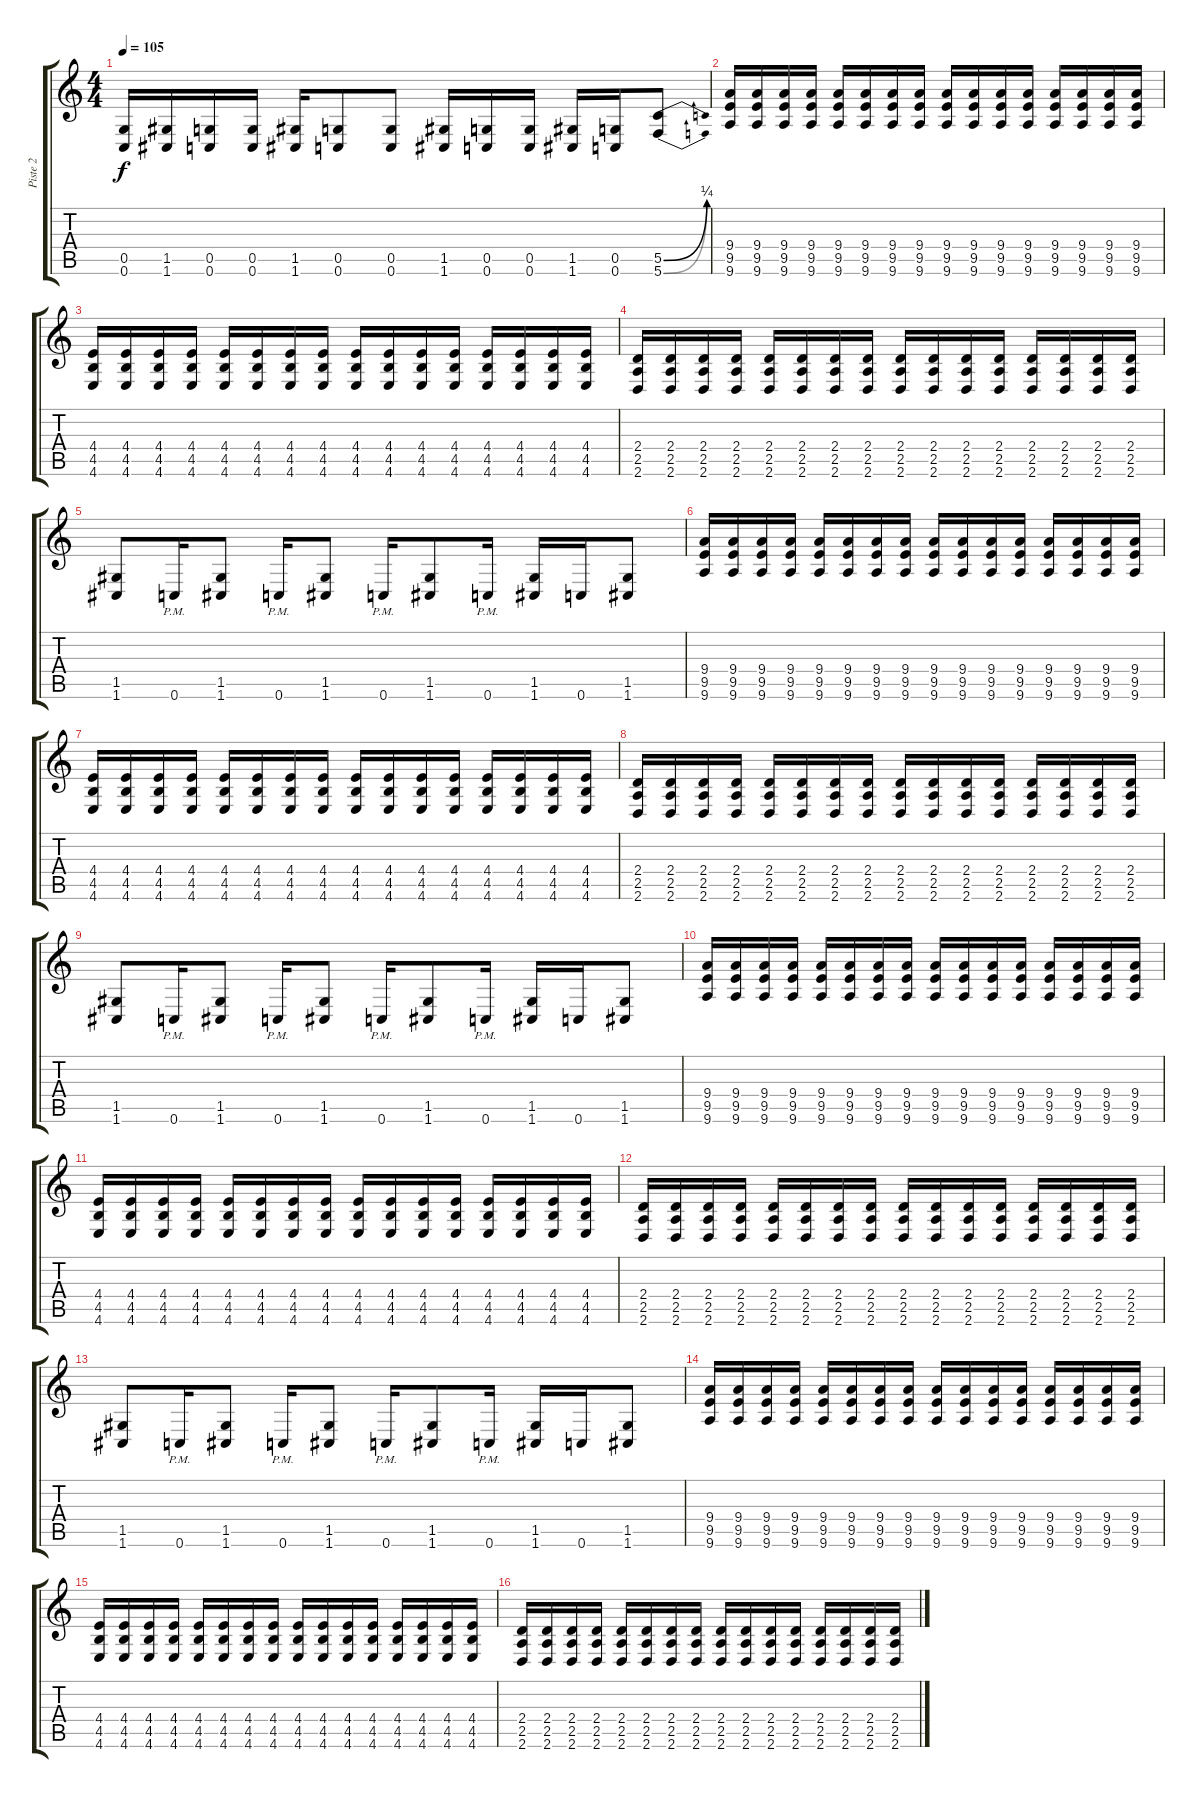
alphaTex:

\track ("Piste 2" "Piste 2") {instrument overdrivenguitar}
\staff {score tabs}
\tuning (D4 A3 F3 C3 G2 C2) {hide}
\ts (4 4)
\tempo 105
\clef g2
\ks c
(0.5 0.6).16{dy f} (1.5 1.6).16 (0.5 0.6).16 (0.5 0.6).16 (1.5 1.6).16 (0.5 0.6).8 (0.5 0.6).8 (1.5 1.6).16 (0.5 0.6).16 (0.5 0.6).16 (1.5 1.6).16 (0.5 0.6).16 (5.5{be (bend 0 0 60 1)} 5.6{be (bend 0 0 60 1)}).8 |
(9.4 9.5 9.6).16 (9.4 9.5 9.6).16 (9.4 9.5 9.6).16 (9.4 9.5 9.6).16 (9.4 9.5 9.6).16 (9.4 9.5 9.6).16 (9.4 9.5 9.6).16 (9.4 9.5 9.6).16 (9.4 9.5 9.6).16 (9.4 9.5 9.6).16 (9.4 9.5 9.6).16 (9.4 9.5 9.6).16 (9.4 9.5 9.6).16 (9.4 9.5 9.6).16 (9.4 9.5 9.6).16 (9.4 9.5 9.6).16 |
(4.4 4.5 4.6).16 (4.4 4.5 4.6).16 (4.4 4.5 4.6).16 (4.4 4.5 4.6).16 (4.4 4.5 4.6).16 (4.4 4.5 4.6).16 (4.4 4.5 4.6).16 (4.4 4.5 4.6).16 (4.4 4.5 4.6).16 (4.4 4.5 4.6).16 (4.4 4.5 4.6).16 (4.4 4.5 4.6).16 (4.4 4.5 4.6).16 (4.4 4.5 4.6).16 (4.4 4.5 4.6).16 (4.4 4.5 4.6).16 |
(2.4 2.5 2.6).16 (2.4 2.5 2.6).16 (2.4 2.5 2.6).16 (2.4 2.5 2.6).16 (2.4 2.5 2.6).16 (2.4 2.5 2.6).16 (2.4 2.5 2.6).16 (2.4 2.5 2.6).16 (2.4 2.5 2.6).16 (2.4 2.5 2.6).16 (2.4 2.5 2.6).16 (2.4 2.5 2.6).16 (2.4 2.5 2.6).16 (2.4 2.5 2.6).16 (2.4 2.5 2.6).16 (2.4 2.5 2.6).16 |
(1.5 1.6).8 0.6{pm}.16 (1.5 1.6).8 0.6{pm}.16 (1.5 1.6).8 0.6{pm}.16 (1.5 1.6).8 0.6{pm}.16 (1.5 1.6).16 0.6.16 (1.5 1.6).8 |
(9.4 9.5 9.6).16 (9.4 9.5 9.6).16 (9.4 9.5 9.6).16 (9.4 9.5 9.6).16 (9.4 9.5 9.6).16 (9.4 9.5 9.6).16 (9.4 9.5 9.6).16 (9.4 9.5 9.6).16 (9.4 9.5 9.6).16 (9.4 9.5 9.6).16 (9.4 9.5 9.6).16 (9.4 9.5 9.6).16 (9.4 9.5 9.6).16 (9.4 9.5 9.6).16 (9.4 9.5 9.6).16 (9.4 9.5 9.6).16 |
(4.4 4.5 4.6).16 (4.4 4.5 4.6).16 (4.4 4.5 4.6).16 (4.4 4.5 4.6).16 (4.4 4.5 4.6).16 (4.4 4.5 4.6).16 (4.4 4.5 4.6).16 (4.4 4.5 4.6).16 (4.4 4.5 4.6).16 (4.4 4.5 4.6).16 (4.4 4.5 4.6).16 (4.4 4.5 4.6).16 (4.4 4.5 4.6).16 (4.4 4.5 4.6).16 (4.4 4.5 4.6).16 (4.4 4.5 4.6).16 |
(2.4 2.5 2.6).16 (2.4 2.5 2.6).16 (2.4 2.5 2.6).16 (2.4 2.5 2.6).16 (2.4 2.5 2.6).16 (2.4 2.5 2.6).16 (2.4 2.5 2.6).16 (2.4 2.5 2.6).16 (2.4 2.5 2.6).16 (2.4 2.5 2.6).16 (2.4 2.5 2.6).16 (2.4 2.5 2.6).16 (2.4 2.5 2.6).16 (2.4 2.5 2.6).16 (2.4 2.5 2.6).16 (2.4 2.5 2.6).16 |
(1.5 1.6).8 0.6{pm}.16 (1.5 1.6).8 0.6{pm}.16 (1.5 1.6).8 0.6{pm}.16 (1.5 1.6).8 0.6{pm}.16 (1.5 1.6).16 0.6.16 (1.5 1.6).8 |
(9.4 9.5 9.6).16 (9.4 9.5 9.6).16 (9.4 9.5 9.6).16 (9.4 9.5 9.6).16 (9.4 9.5 9.6).16 (9.4 9.5 9.6).16 (9.4 9.5 9.6).16 (9.4 9.5 9.6).16 (9.4 9.5 9.6).16 (9.4 9.5 9.6).16 (9.4 9.5 9.6).16 (9.4 9.5 9.6).16 (9.4 9.5 9.6).16 (9.4 9.5 9.6).16 (9.4 9.5 9.6).16 (9.4 9.5 9.6).16 |
(4.4 4.5 4.6).16 (4.4 4.5 4.6).16 (4.4 4.5 4.6).16 (4.4 4.5 4.6).16 (4.4 4.5 4.6).16 (4.4 4.5 4.6).16 (4.4 4.5 4.6).16 (4.4 4.5 4.6).16 (4.4 4.5 4.6).16 (4.4 4.5 4.6).16 (4.4 4.5 4.6).16 (4.4 4.5 4.6).16 (4.4 4.5 4.6).16 (4.4 4.5 4.6).16 (4.4 4.5 4.6).16 (4.4 4.5 4.6).16 |
(2.4 2.5 2.6).16 (2.4 2.5 2.6).16 (2.4 2.5 2.6).16 (2.4 2.5 2.6).16 (2.4 2.5 2.6).16 (2.4 2.5 2.6).16 (2.4 2.5 2.6).16 (2.4 2.5 2.6).16 (2.4 2.5 2.6).16 (2.4 2.5 2.6).16 (2.4 2.5 2.6).16 (2.4 2.5 2.6).16 (2.4 2.5 2.6).16 (2.4 2.5 2.6).16 (2.4 2.5 2.6).16 (2.4 2.5 2.6).16 |
(1.5 1.6).8 0.6{pm}.16 (1.5 1.6).8 0.6{pm}.16 (1.5 1.6).8 0.6{pm}.16 (1.5 1.6).8 0.6{pm}.16 (1.5 1.6).16 0.6.16 (1.5 1.6).8 |
(9.4 9.5 9.6).16 (9.4 9.5 9.6).16 (9.4 9.5 9.6).16 (9.4 9.5 9.6).16 (9.4 9.5 9.6).16 (9.4 9.5 9.6).16 (9.4 9.5 9.6).16 (9.4 9.5 9.6).16 (9.4 9.5 9.6).16 (9.4 9.5 9.6).16 (9.4 9.5 9.6).16 (9.4 9.5 9.6).16 (9.4 9.5 9.6).16 (9.4 9.5 9.6).16 (9.4 9.5 9.6).16 (9.4 9.5 9.6).16 |
(4.4 4.5 4.6).16 (4.4 4.5 4.6).16 (4.4 4.5 4.6).16 (4.4 4.5 4.6).16 (4.4 4.5 4.6).16 (4.4 4.5 4.6).16 (4.4 4.5 4.6).16 (4.4 4.5 4.6).16 (4.4 4.5 4.6).16 (4.4 4.5 4.6).16 (4.4 4.5 4.6).16 (4.4 4.5 4.6).16 (4.4 4.5 4.6).16 (4.4 4.5 4.6).16 (4.4 4.5 4.6).16 (4.4 4.5 4.6).16 |
(2.4 2.5 2.6).16 (2.4 2.5 2.6).16 (2.4 2.5 2.6).16 (2.4 2.5 2.6).16 (2.4 2.5 2.6).16 (2.4 2.5 2.6).16 (2.4 2.5 2.6).16 (2.4 2.5 2.6).16 (2.4 2.5 2.6).16 (2.4 2.5 2.6).16 (2.4 2.5 2.6).16 (2.4 2.5 2.6).16 (2.4 2.5 2.6).16 (2.4 2.5 2.6).16 (2.4 2.5 2.6).16 (2.4 2.5 2.6).16
